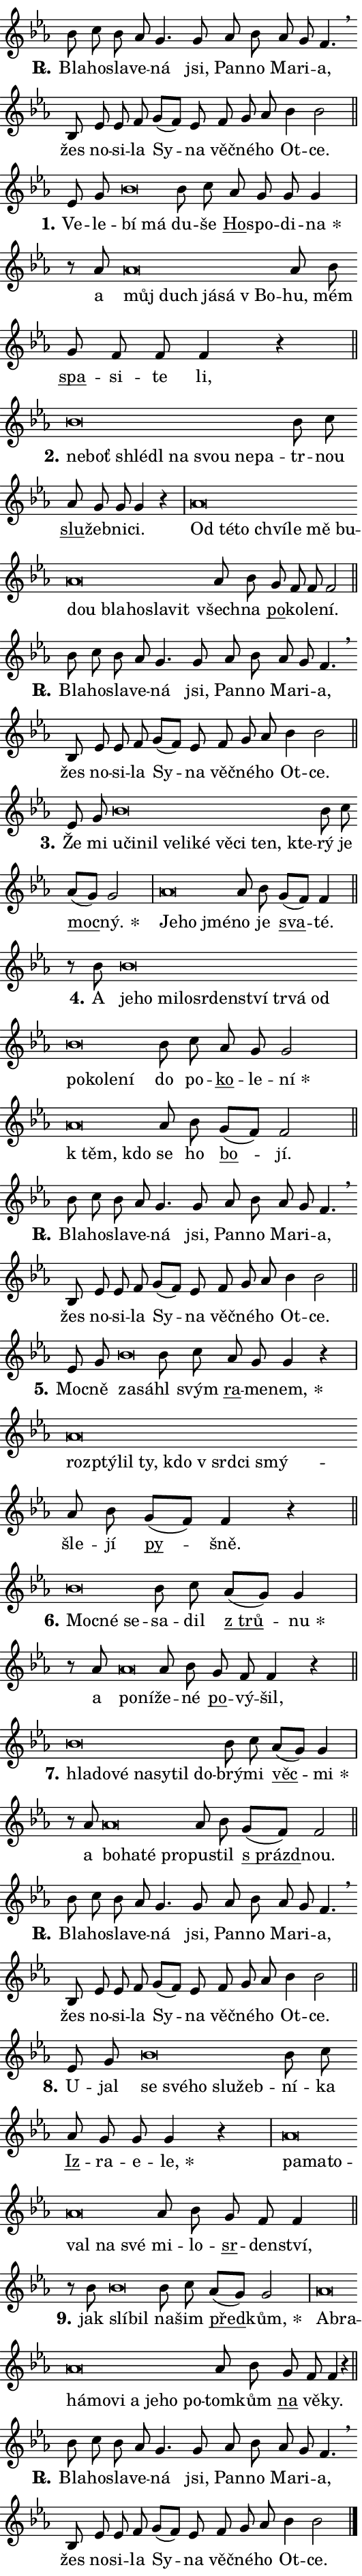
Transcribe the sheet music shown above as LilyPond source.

\version "2.24.0"
\header { tagline = "" }
\paper {
  indent = 0\cm
  top-margin = 0\cm
  right-margin = 0.13\cm % to fit lyric hyphens
  bottom-margin = 0\cm
  left-margin = 0\cm
  paper-width = 9\cm
  page-breaking = #ly:one-page-breaking
  system-system-spacing.basic-distance = #11
  score-system-spacing.basic-distance = #11
  ragged-last = ##f
}


%% Author: Thomas Morley
%% https://lists.gnu.org/archive/html/lilypond-user/2020-05/msg00002.html
#(define (line-position grob)
"Returns position of @var[grob} in current system:
   @code{'start}, if at first time-step
   @code{'end}, if at last time-step
   @code{'middle} otherwise
"
  (let* ((col (ly:item-get-column grob))
         (ln (ly:grob-object col 'left-neighbor))
         (rn (ly:grob-object col 'right-neighbor))
         (col-to-check-left (if (ly:grob? ln) ln col))
         (col-to-check-right (if (ly:grob? rn) rn col))
         (break-dir-left
           (and
             (ly:grob-property col-to-check-left 'non-musical #f)
             (ly:item-break-dir col-to-check-left)))
         (break-dir-right
           (and
             (ly:grob-property col-to-check-right 'non-musical #f)
             (ly:item-break-dir col-to-check-right))))
        (cond ((eqv? 1 break-dir-left) 'start)
              ((eqv? -1 break-dir-right) 'end)
              (else 'middle))))

#(define (tranparent-at-line-position vctor)
  (lambda (grob)
  "Relying on @code{line-position} select the relevant enry from @var{vctor}.
Used to determine transparency,"
    (case (line-position grob)
      ((end) (not (vector-ref vctor 0)))
      ((middle) (not (vector-ref vctor 1)))
      ((start) (not (vector-ref vctor 2))))))

noteHeadBreakVisibility =
#(define-music-function (break-visibility)(vector?)
"Makes @code{NoteHead}s transparent relying on @var{break-visibility}"
#{
  \override NoteHead.transparent =
    #(tranparent-at-line-position break-visibility)
#})

#(define delete-ledgers-for-transparent-note-heads
  (lambda (grob)
    "Reads whether a @code{NoteHead} is transparent.
If so this @code{NoteHead} is removed from @code{'note-heads} from
@var{grob}, which is supposed to be @code{LedgerLineSpanner}.
As a result ledgers are not printed for this @code{NoteHead}"
    (let* ((nhds-array (ly:grob-object grob 'note-heads))
           (nhds-list
             (if (ly:grob-array? nhds-array)
                 (ly:grob-array->list nhds-array)
                 '()))
           ;; Relies on the transparent-property being done before
           ;; Staff.LedgerLineSpanner.after-line-breaking is executed.
           ;; This is fragile ...
           (to-keep
             (remove
               (lambda (nhd)
                 (ly:grob-property nhd 'transparent #f))
               nhds-list)))
      ;; TODO find a better method to iterate over grob-arrays, similiar
      ;; to filter/remove etc for lists
      ;; For now rebuilt from scratch
      (set! (ly:grob-object grob 'note-heads)  '())
      (for-each
        (lambda (nhd)
          (ly:pointer-group-interface::add-grob grob 'note-heads nhd))
        to-keep))))

squashNotes = {
  \override NoteHead.X-extent = #'(-0.2 . 0.2)
  \override NoteHead.Y-extent = #'(-0.75 . 0)
  \override NoteHead.stencil =
    #(lambda (grob)
       (let ((pos (ly:grob-property grob 'staff-position)))
         (begin
           (if (< pos -7) (display "ERROR: Lower brevis then expected\n") (display ""))
           (if (<= pos -6) ly:text-interface::print ly:note-head::print))))
}
unSquashNotes = {
  \revert NoteHead.X-extent
  \revert NoteHead.Y-extent
  \revert NoteHead.stencil
}

hideNotes = \noteHeadBreakVisibility #begin-of-line-visible
unHideNotes = \noteHeadBreakVisibility #all-visible

% work-around for resetting accidentals
% https://lilypond.org/doc/v2.23/Documentation/notation/displaying-rhythms#unmetered-music
cadenzaMeasure = {
  \cadenzaOff
  \partial 1024 s1024
  \cadenzaOn
}

#(define-markup-command (accent layout props text) (markup?)
  "Underline accented syllable"
  (interpret-markup layout props
    #{\markup \override #'(offset . 4.3) \underline { #text }#}))

responsum = \markup \concat {
  "R" \hspace #-1.05 \path #0.1 #'((moveto 0 0.07) (lineto 0.9 0.8)) \hspace #0.05 "."
}

spaceSize = #0.6828661417322834 % exact space size for TeX Gyre Schola

\layout {
  \context {
    \Staff
    \remove "Time_signature_engraver"
    \override LedgerLineSpanner.after-line-breaking = #delete-ledgers-for-transparent-note-heads
  }
  \context {
    \Lyrics {
      \override LyricSpace.minimum-distance = \spaceSize
      \override LyricText.font-name = #"TeX Gyre Schola"
      \override LyricText.font-size = 1
      \override StanzaNumber.font-name = #"TeX Gyre Schola Bold"
      \override StanzaNumber.font-size = 1
    }
  }
  \context {
    \Score 
    \override NoteHead.text =
      #(lambda (grob) 
        (let ((pos (ly:grob-property grob 'staff-position)))
          #{\markup {
            \combine
              \halign #-0.55 \raise #(if (= pos -6) 0 0.5) \override #'(thickness . 2) \draw-line #'(3.2 . 0)
              \musicglyph "noteheads.sM1"
          }#}))
  }
}

% magnetic-lyrics.ily
%
%   written by
%     Jean Abou Samra <jean@abou-samra.fr>
%     Werner Lemberg <wl@gnu.org>
%
%   adapted by
%     Jiri Hon <jiri.hon@gmail.com>
%
% Version 2022-Apr-15

% https://www.mail-archive.com/lilypond-user@gnu.org/msg149350.html

#(define (Left_hyphen_pointer_engraver context)
   "Collect syllable-hyphen-syllable occurrences in lyrics and store
them in properties.  This engraver only looks to the left.  For
example, if the lyrics input is @code{foo -- bar}, it does the
following.

@itemize @bullet
@item
Set the @code{text} property of the @code{LyricHyphen} grob between
@q{foo} and @q{bar} to @code{foo}.

@item
Set the @code{left-hyphen} property of the @code{LyricText} grob with
text @q{foo} to the @code{LyricHyphen} grob between @q{foo} and
@q{bar}.
@end itemize

Use this auxiliary engraver in combination with the
@code{lyric-@/text::@/apply-@/magnetic-@/offset!} hook."
   (let ((hyphen #f)
         (text #f))
     (make-engraver
      (acknowledgers
       ((lyric-syllable-interface engraver grob source-engraver)
        (set! text grob)))
      (end-acknowledgers
       ((lyric-hyphen-interface engraver grob source-engraver)
        ;(when (not (grob::has-interface grob 'lyric-space-interface))
          (set! hyphen grob)));)
      ((stop-translation-timestep engraver)
       (when (and text hyphen)
         (ly:grob-set-object! text 'left-hyphen hyphen))
       (set! text #f)
       (set! hyphen #f)))))

#(define (lyric-text::apply-magnetic-offset! grob)
   "If the space between two syllables is less than the value in
property @code{LyricText@/.details@/.squash-threshold}, move the right
syllable to the left so that it gets concatenated with the left
syllable.

Use this function as a hook for
@code{LyricText@/.after-@/line-@/breaking} if the
@code{Left_@/hyphen_@/pointer_@/engraver} is active."
   (let ((hyphen (ly:grob-object grob 'left-hyphen #f)))
     (when hyphen
       (let ((left-text (ly:spanner-bound hyphen LEFT)))
         (when (grob::has-interface left-text 'lyric-syllable-interface)
           (let* ((common (ly:grob-common-refpoint grob left-text X))
                  (this-x-ext (ly:grob-extent grob common X))
                  (left-x-ext
                   (begin
                     ;; Trigger magnetism for left-text.
                     (ly:grob-property left-text 'after-line-breaking)
                     (ly:grob-extent left-text common X)))
                  ;; `delta` is the gap width between two syllables.
                  (delta (- (interval-start this-x-ext)
                            (interval-end left-x-ext)))
                  (details (ly:grob-property grob 'details))
                  (threshold (assoc-get 'squash-threshold details 0.2)))
             (when (< delta threshold)
               (let* (;; We have to manipulate the input text so that
                      ;; ligatures crossing syllable boundaries are not
                      ;; disabled.  For languages based on the Latin
                      ;; script this is essentially a beautification.
                      ;; However, for non-Western scripts it can be a
                      ;; necessity.
                      (lt (ly:grob-property left-text 'text))
                      (rt (ly:grob-property grob 'text))
                      (is-space (grob::has-interface hyphen 'lyric-space-interface))
                      (space (if is-space " " ""))
                      (extra-delta (if is-space spaceSize 0))
                      ;; Append new syllable.
                      (ltrt-space (if (and (string? lt) (string? rt))
                                (string-append lt space rt)
                                (make-concat-markup (list lt space rt))))
                      ;; Right-align `ltrt` to the right side.
                      (ltrt-space-markup (grob-interpret-markup
                               grob
                               (make-translate-markup
                                (cons (interval-length this-x-ext) 0)
                                (make-right-align-markup ltrt-space)))))
                 (begin
                   ;; Don't print `left-text`.
                   (ly:grob-set-property! left-text 'stencil #f)
                   ;; Set text and stencil (which holds all collected
                   ;; syllables so far) and shift it to the left.
                   (ly:grob-set-property! grob 'text ltrt-space)
                   (ly:grob-set-property! grob 'stencil ltrt-space-markup)
                   (ly:grob-translate-axis! grob (- (- delta extra-delta)) X))))))))))


#(define (lyric-hyphen::displace-bounds-first grob)
   ;; Make very sure this callback isn't triggered too early.
   (let ((left (ly:spanner-bound grob LEFT))
         (right (ly:spanner-bound grob RIGHT)))
     (ly:grob-property left 'after-line-breaking)
     (ly:grob-property right 'after-line-breaking)
     (ly:lyric-hyphen::print grob)))

squashThreshold = #0.4

\layout {
  \context {
    \Lyrics
    \consists #Left_hyphen_pointer_engraver
    \override LyricText.after-line-breaking =
      #lyric-text::apply-magnetic-offset!
    \override LyricHyphen.stencil = #lyric-hyphen::displace-bounds-first
    \override LyricText.details.squash-threshold = \squashThreshold
    \override LyricHyphen.minimum-distance = 0
    \override LyricHyphen.minimum-length = \squashThreshold
  }
}

squashText = \override LyricText.details.squash-threshold = 9999
unSquashText = \override LyricText.details.squash-threshold = \squashThreshold

leftText = \override LyricText.self-alignment-X = #LEFT
unLeftText = \revert LyricText.self-alignment-X

starOffset = #(lambda (grob) 
                (let ((x_offset (ly:self-alignment-interface::aligned-on-x-parent grob)))
                  (if (= x_offset 0) 0 (+ x_offset 1.2))))

star = #(define-music-function (syllable)(string?)
"Append star separator at the end of a syllable"
#{
  \once \override LyricText.X-offset = #starOffset
  \lyricmode { \markup {
    #syllable
    \override #'((font-name . "TeX Gyre Schola Bold")) \hspace #0.2 \lower #0.65 \larger "*"
  } }
#})

starAccent = #(define-music-function (syllable)(string?)
"Append star separator at the end of a syllable and make accent"
#{
  \once \override LyricText.X-offset = #starOffset
  \lyricmode { \markup {
    \accent #syllable
    \override #'((font-name . "TeX Gyre Schola Bold")) \hspace #0.2 \lower #0.65 \larger "*"
  } }
#})

breath = #(define-music-function (syllable)(string?)
"Append breathing indicator at the end of a syllable"
#{
  \lyricmode { \markup { #syllable "+" } }
#})

optionalBreath = #(define-music-function (syllable)(string?)
"Append optional breathing indicator at the end of a syllable"
#{
  \lyricmode { \markup { #syllable "(+)" } }
#})


\score {
    <<
        \new Voice = "melody" { \cadenzaOn \key es \major \relative { bes'8 c bes as g4. \bar "" g8 as bes \bar "" as g f4. \breathe \bar "" bes,8 es es f \bar "" g[( f)] es \bar "" f g as \bar "" bes4 bes2 \cadenzaMeasure \bar "||" \break } }
        \new Lyrics \lyricsto "melody" { \lyricmode { \set stanza = \responsum
Bla -- ho -- sla -- ve -- ná jsi, Pan -- no Ma -- ri -- a, žes no -- si -- la Sy -- na věč -- né -- ho Ot -- ce. } }
    >>
    \layout {}
}

\score {
    <<
        \new Voice = "melody" { \cadenzaOn \key es \major \relative { es'8 g \bar "" \squashNotes bes\breve*1/16 \hideNotes \breve*1/16 \bar "" \unHideNotes \unSquashNotes bes8 c \bar "" as g g g4 \cadenzaMeasure \bar "|" r8 as8 \squashNotes as\breve*1/16 \hideNotes \breve*1/16 \bar "" \breve*1/16 \bar "" \breve*1/16 \breve*1/16 \bar "" \unHideNotes \unSquashNotes as8 bes \bar "" g f f f4 r \cadenzaMeasure \bar "||" \break } }
        \new Lyrics \lyricsto "melody" { \lyricmode { \set stanza = "1."
Ve -- le -- \leftText bí \squashText má \unLeftText \unSquashText du -- še \markup \accent Ho -- spo -- di -- \star na a \leftText můj \squashText duch já -- sá "v Bo" -- \unLeftText \unSquashText hu, mém \markup \accent spa -- si -- te li, } }
    >>
    \layout {}
}

\score {
    <<
        \new Voice = "melody" { \cadenzaOn \key es \major \relative { \squashNotes bes'\breve*1/16 \hideNotes \breve*1/16 \bar "" \breve*1/16 \bar "" \breve*1/16 \bar "" \breve*1/16 \bar "" \breve*1/16 \bar "" \breve*1/16 \breve*1/16 \bar "" \unHideNotes \unSquashNotes bes8 c \bar "" as g g g4 r \cadenzaMeasure \bar "|" \squashNotes as\breve*1/16 \hideNotes \breve*1/16 \bar "" \breve*1/16 \bar "" \breve*1/16 \bar "" \breve*1/16 \bar "" \breve*1/16 \bar "" \breve*1/16 \bar "" \breve*1/16 \bar "" \breve*1/16 \bar "" \breve*1/16 \bar "" \breve*1/16 \breve*1/16 \bar "" \unHideNotes \unSquashNotes as8 bes \bar "" g f f f2 \cadenzaMeasure \bar "||" \break } }
        \new Lyrics \lyricsto "melody" { \lyricmode { \set stanza = "2."
\leftText ne -- \squashText boť shlé -- dl na svou ne -- pa -- \unLeftText \unSquashText tr -- nou \markup \accent slu -- žeb -- ni -- ci.
\leftText Od \squashText té -- to chví -- le mě bu -- dou bla -- ho -- sla -- vit \unLeftText \unSquashText všech -- na \markup \accent po -- ko -- le -- ní. } }
    >>
    \layout {}
}

\score {
    <<
        \new Voice = "melody" { \cadenzaOn \key es \major \relative { bes'8 c bes as g4. \bar "" g8 as bes \bar "" as g f4. \breathe \bar "" bes,8 es es f \bar "" g[( f)] es \bar "" f g as \bar "" bes4 bes2 \cadenzaMeasure \bar "||" \break } }
        \new Lyrics \lyricsto "melody" { \lyricmode { \set stanza = \responsum
Bla -- ho -- sla -- ve -- ná jsi, Pan -- no Ma -- ri -- a, žes no -- si -- la Sy -- na věč -- né -- ho Ot -- ce. } }
    >>
    \layout {}
}

\score {
    <<
        \new Voice = "melody" { \cadenzaOn \key es \major \relative { es'8 g \bar "" \squashNotes bes\breve*1/16 \hideNotes \breve*1/16 \bar "" \breve*1/16 \bar "" \breve*1/16 \bar "" \breve*1/16 \bar "" \breve*1/16 \bar "" \breve*1/16 \bar "" \breve*1/16 \bar "" \breve*1/16 \breve*1/16 \bar "" \unHideNotes \unSquashNotes bes8 c \bar "" as[( g)] g2 \cadenzaMeasure \bar "|" \squashNotes as\breve*1/16 \hideNotes \breve*1/16 \breve*1/16 \bar "" \unHideNotes \unSquashNotes as8 bes \bar "" g[( f)] f4 \cadenzaMeasure \bar "||" \break } }
        \new Lyrics \lyricsto "melody" { \lyricmode { \set stanza = "3."
Že mi \leftText u -- \squashText či -- nil ve -- li -- ké vě -- ci ten, kte -- \unLeftText \unSquashText rý je \markup \accent moc -- \star ný. \leftText Je -- \squashText ho jmé -- \unLeftText \unSquashText no je \markup \accent sva -- té. } }
    >>
    \layout {}
}

\score {
    <<
        \new Voice = "melody" { \cadenzaOn \key es \major \relative { r8 bes' \squashNotes bes\breve*1/16 \hideNotes \breve*1/16 \bar "" \breve*1/16 \bar "" \breve*1/16 \bar "" \breve*1/16 \bar "" \breve*1/16 \bar "" \breve*1/16 \bar "" \breve*1/16 \bar "" \breve*1/16 \bar "" \breve*1/16 \bar "" \breve*1/16 \bar "" \breve*1/16 \bar "" \breve*1/16 \breve*1/16 \bar "" \unHideNotes \unSquashNotes bes8 c \bar "" as g g2 \cadenzaMeasure \bar "|" \squashNotes as\breve*1/16 \hideNotes \breve*1/16 \bar "" \unHideNotes \unSquashNotes as8 bes \bar "" g[( f)] f2 \cadenzaMeasure \bar "||" \break } }
        \new Lyrics \lyricsto "melody" { \lyricmode { \set stanza = "4."
A \leftText je -- \squashText ho mi -- lo -- sr -- den -- ství tr -- vá od po -- ko -- le -- ní \unLeftText \unSquashText do po -- \markup \accent ko -- le -- \star ní \leftText "k těm," \squashText kdo \unLeftText \unSquashText se ho \markup \accent bo -- jí. } }
    >>
    \layout {}
}

\score {
    <<
        \new Voice = "melody" { \cadenzaOn \key es \major \relative { bes'8 c bes as g4. \bar "" g8 as bes \bar "" as g f4. \breathe \bar "" bes,8 es es f \bar "" g[( f)] es \bar "" f g as \bar "" bes4 bes2 \cadenzaMeasure \bar "||" \break } }
        \new Lyrics \lyricsto "melody" { \lyricmode { \set stanza = \responsum
Bla -- ho -- sla -- ve -- ná jsi, Pan -- no Ma -- ri -- a, žes no -- si -- la Sy -- na věč -- né -- ho Ot -- ce. } }
    >>
    \layout {}
}

\score {
    <<
        \new Voice = "melody" { \cadenzaOn \key es \major \relative { es'8 g \bar "" \squashNotes bes\breve*1/16 \hideNotes \breve*1/16 \bar "" \unHideNotes \unSquashNotes bes8 c \bar "" as g g4 r \cadenzaMeasure \bar "|" \squashNotes as\breve*1/16 \hideNotes \breve*1/16 \bar "" \breve*1/16 \bar "" \breve*1/16 \bar "" \breve*1/16 \bar "" \breve*1/16 \bar "" \breve*1/16 \breve*1/16 \bar "" \unHideNotes \unSquashNotes as8 bes \bar "" g[( f)] f4 r \cadenzaMeasure \bar "||" \break } }
        \new Lyrics \lyricsto "melody" { \lyricmode { \set stanza = "5."
Moc -- ně \leftText za -- \squashText sá -- \unLeftText \unSquashText hl svým \markup \accent ra -- me -- \star nem, \leftText roz -- \squashText ptý -- lil ty, kdo "v srd" -- ci smý -- \unLeftText \unSquashText šle -- jí \markup \accent py -- šně. } }
    >>
    \layout {}
}

\score {
    <<
        \new Voice = "melody" { \cadenzaOn \key es \major \relative { \squashNotes bes'\breve*1/16 \hideNotes \breve*1/16 \breve*1/16 \bar "" \unHideNotes \unSquashNotes bes8 c \bar "" as[( g)] g4 \cadenzaMeasure \bar "|" r8 as8 \squashNotes as\breve*1/16 \hideNotes \breve*1/16 \bar "" \unHideNotes \unSquashNotes as8 bes \bar "" g f f4 r \cadenzaMeasure \bar "||" \break } }
        \new Lyrics \lyricsto "melody" { \lyricmode { \set stanza = "6."
\leftText Moc -- \squashText né se -- \unLeftText \unSquashText sa -- dil \markup \accent "z trů" -- \star nu a \leftText po -- \squashText ní -- \unLeftText \unSquashText že -- né \markup \accent po -- vý -- šil, } }
    >>
    \layout {}
}

\score {
    <<
        \new Voice = "melody" { \cadenzaOn \key es \major \relative { \squashNotes bes'\breve*1/16 \hideNotes \breve*1/16 \bar "" \breve*1/16 \bar "" \breve*1/16 \bar "" \breve*1/16 \bar "" \breve*1/16 \breve*1/16 \bar "" \unHideNotes \unSquashNotes bes8 c \bar "" as[( g)] g4 \cadenzaMeasure \bar "|" r8 as8 \squashNotes as\breve*1/16 \hideNotes \breve*1/16 \bar "" \breve*1/16 \breve*1/16 \bar "" \unHideNotes \unSquashNotes as8 bes \bar "" g[( f)] f2 \cadenzaMeasure \bar "||" \break } }
        \new Lyrics \lyricsto "melody" { \lyricmode { \set stanza = "7."
\leftText hla -- \squashText do -- vé na -- sy -- til do -- \unLeftText \unSquashText brý -- mi \markup \accent věc -- \star mi a \leftText bo -- \squashText ha -- té pro -- \unLeftText \unSquashText pu -- stil \markup \accent "s prázd" -- nou. } }
    >>
    \layout {}
}

\score {
    <<
        \new Voice = "melody" { \cadenzaOn \key es \major \relative { bes'8 c bes as g4. \bar "" g8 as bes \bar "" as g f4. \breathe \bar "" bes,8 es es f \bar "" g[( f)] es \bar "" f g as \bar "" bes4 bes2 \cadenzaMeasure \bar "||" \break } }
        \new Lyrics \lyricsto "melody" { \lyricmode { \set stanza = \responsum
Bla -- ho -- sla -- ve -- ná jsi, Pan -- no Ma -- ri -- a, žes no -- si -- la Sy -- na věč -- né -- ho Ot -- ce. } }
    >>
    \layout {}
}

\score {
    <<
        \new Voice = "melody" { \cadenzaOn \key es \major \relative { es'8 g \bar "" \squashNotes bes\breve*1/16 \hideNotes \breve*1/16 \bar "" \breve*1/16 \bar "" \breve*1/16 \breve*1/16 \bar "" \unHideNotes \unSquashNotes bes8 c \bar "" as g g g4 r \cadenzaMeasure \bar "|" \squashNotes as\breve*1/16 \hideNotes \breve*1/16 \bar "" \breve*1/16 \bar "" \breve*1/16 \bar "" \breve*1/16 \breve*1/16 \bar "" \unHideNotes \unSquashNotes as8 bes \bar "" g f f4 \cadenzaMeasure \bar "||" \break } }
        \new Lyrics \lyricsto "melody" { \lyricmode { \set stanza = "8."
U -- jal \leftText se \squashText své -- ho slu -- žeb -- \unLeftText \unSquashText ní -- ka \markup \accent Iz -- ra -- e -- \star le, \leftText pa -- \squashText ma -- to -- val na své \unLeftText \unSquashText mi -- lo -- \markup \accent sr -- den -- ství, } }
    >>
    \layout {}
}

\score {
    <<
        \new Voice = "melody" { \cadenzaOn \key es \major \relative { r8 bes' \squashNotes bes\breve*1/16 \hideNotes \breve*1/16 \bar "" \unHideNotes \unSquashNotes bes8 c \bar "" as[( g)] g2 \cadenzaMeasure \bar "|" \squashNotes as\breve*1/16 \hideNotes \breve*1/16 \bar "" \breve*1/16 \bar "" \breve*1/16 \bar "" \breve*1/16 \bar "" \breve*1/16 \bar "" \breve*1/16 \bar "" \breve*1/16 \breve*1/16 \bar "" \unHideNotes \unSquashNotes as8 bes \bar "" g f f4 r \cadenzaMeasure \bar "||" \break } }
        \new Lyrics \lyricsto "melody" { \lyricmode { \set stanza = "9."
jak \leftText slí -- \squashText bil \unLeftText \unSquashText na -- šim \markup \accent před -- \star kům, \leftText Ab -- \squashText ra -- há -- mo -- vi a je -- ho po -- \unLeftText \unSquashText tom -- kům \markup \accent na vě -- ky. } }
    >>
    \layout {}
}

\score {
    <<
        \new Voice = "melody" { \cadenzaOn \key es \major \relative { bes'8 c bes as g4. \bar "" g8 as bes \bar "" as g f4. \breathe \bar "" bes,8 es es f \bar "" g[( f)] es \bar "" f g as \bar "" bes4 bes2 \cadenzaMeasure \bar "||" \break } \bar "|." }
        \new Lyrics \lyricsto "melody" { \lyricmode { \set stanza = \responsum
Bla -- ho -- sla -- ve -- ná jsi, Pan -- no Ma -- ri -- a, žes no -- si -- la Sy -- na věč -- né -- ho Ot -- ce. } }
    >>
    \layout {}
}
